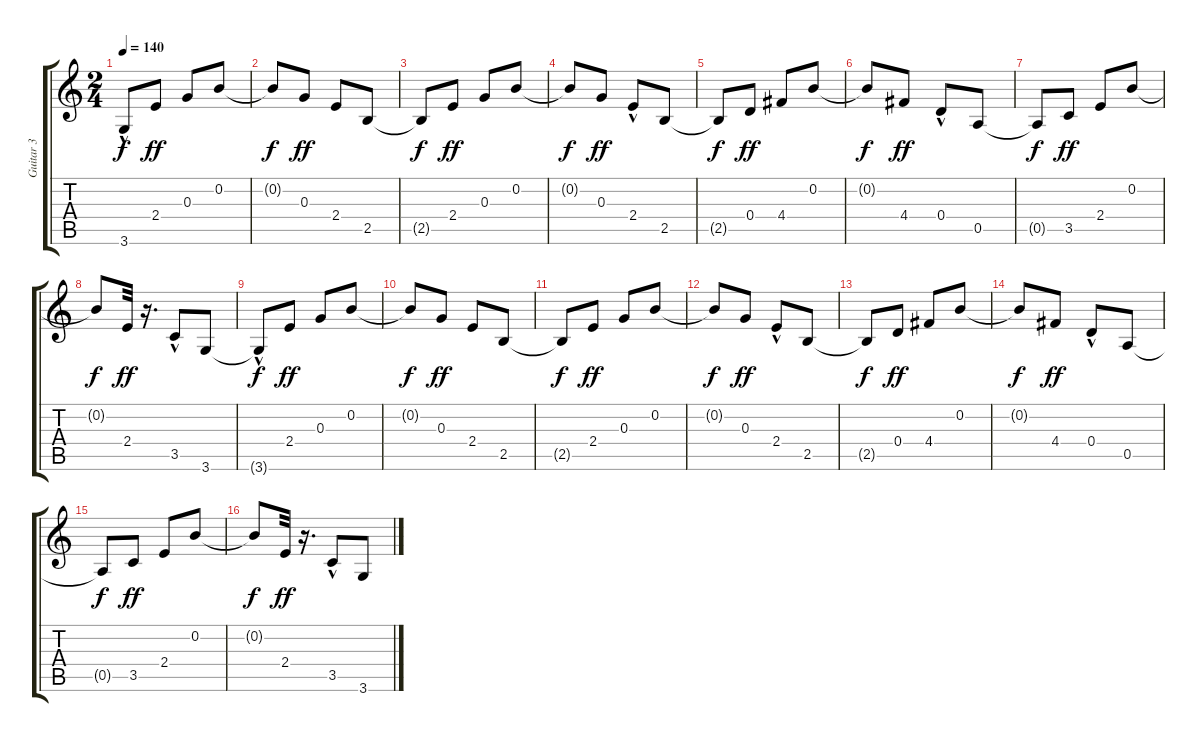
\track ("Guitar 3" "Guitar 3") {instrument electricguitarclean}
\staff {score tabs}
\tuning (E4 B3 G3 D3 A2 E2) {hide}
\ts (2 4)
\tempo 140
\clef g2
\ks c
3.6{hac t}.8{dy f} 2.4.8{dy ff} 0.3.8 0.2.8 |
0.2{t}.8{dy f} 0.3.8{dy ff} 2.4.8 2.5.8 |
2.5{t}.8{dy f} 2.4.8{dy ff} 0.3.8 0.2.8 |
0.2{t}.8{dy f} 0.3.8{dy ff} 2.4{hac}.8 2.5.8 |
2.5{t}.8{dy f} 0.4.8{dy ff} 4.4.8 0.2.8 |
0.2{t}.8{dy f} 4.4.8{dy ff} 0.4{hac}.8 0.5.8 |
0.5{t}.8{dy f} 3.5.8{dy ff} 2.4.8 0.2.8 |
0.2{t}.8{dy f} 2.4.32{dy ff} r.16{d} 3.5{hac}.8 3.6.8 |
3.6{hac t}.8{dy f} 2.4.8{dy ff} 0.3.8 0.2.8 |
0.2{t}.8{dy f} 0.3.8{dy ff} 2.4.8 2.5.8 |
2.5{t}.8{dy f} 2.4.8{dy ff} 0.3.8 0.2.8 |
0.2{t}.8{dy f} 0.3.8{dy ff} 2.4{hac}.8 2.5.8 |
2.5{t}.8{dy f} 0.4.8{dy ff} 4.4.8 0.2.8 |
0.2{t}.8{dy f} 4.4.8{dy ff} 0.4{hac}.8 0.5.8 |
0.5{t}.8{dy f} 3.5.8{dy ff} 2.4.8 0.2.8 |
0.2{t}.8{dy f} 2.4.32{dy ff} r.16{d} 3.5{hac}.8 3.6.8
